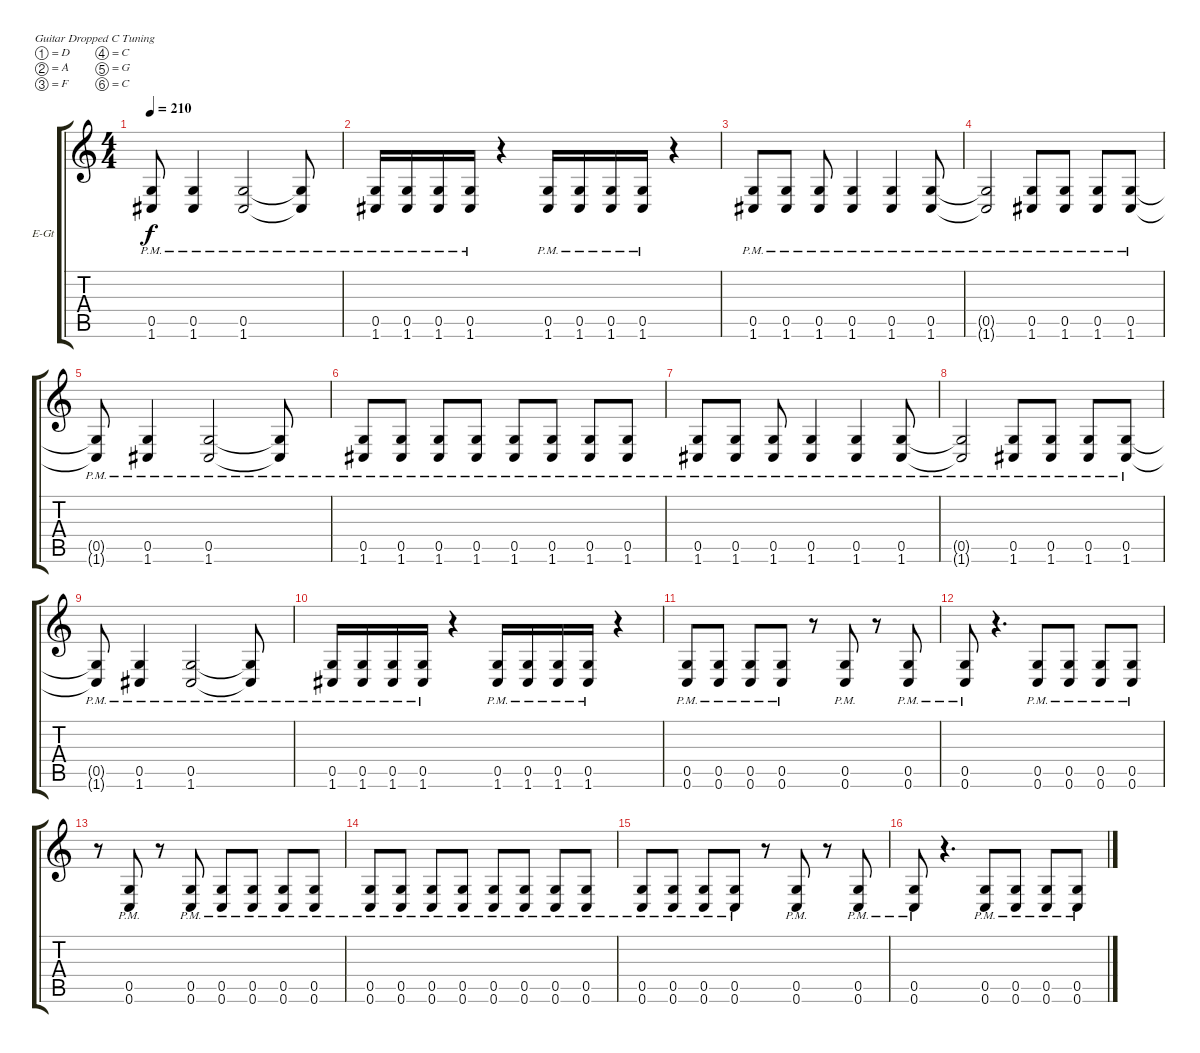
\defaultSystemsLayout 4
\bracketExtendMode groupsimilarinstruments
\firstSystemTrackNameOrientation horizontal
\otherSystemsTrackNameOrientation horizontal
\track ("Guitar 1" "E-Gt") {instrument distortionguitar}
\staff {score tabs}
\tuning (D4 A3 F3 C3 G2 C2)
\ts (4 4)
\tempo 210
\clef g2
\ks c
(1.6{pm t} 0.5{pm t}).8{dy f} (1.6{pm} 0.5{pm}).4 (1.6{pm} 0.5{pm}).2 (1.6{pm t} 0.5{pm t}).8 |
(1.6{pm} 0.5{pm}).16 (1.6{pm} 0.5{pm}).16 (0.5{pm} 1.6{pm}).16 (1.6{pm} 0.5{pm}).16 r.4 (1.6{pm} 0.5{pm}).16 (1.6{pm} 0.5{pm}).16 (0.5{pm} 1.6{pm}).16 (1.6{pm} 0.5{pm}).16 r.4 |
(1.6{pm} 0.5{pm}).8 (1.6{pm} 0.5{pm}).8 (1.6{pm} 0.5{pm}).8 (1.6{pm} 0.5{pm}).4 (1.6{pm} 0.5{pm}).4 (1.6{pm} 0.5{pm}).8 |
(1.6{pm t} 0.5{pm t}).2 (1.6{pm} 0.5{pm}).8 (1.6{pm} 0.5{pm}).8 (1.6{pm} 0.5{pm}).8 (1.6{pm} 0.5{pm}).8 |
(1.6{pm t} 0.5{pm t}).8 (1.6{pm} 0.5{pm}).4 (1.6{pm} 0.5{pm}).2 (1.6{pm t} 0.5{pm t}).8 |
(1.6{pm} 0.5{pm}).8 (1.6{pm} 0.5{pm}).8 (1.6{pm} 0.5{pm}).8 (1.6{pm} 0.5{pm}).8 (1.6{pm} 0.5{pm}).8 (1.6{pm} 0.5{pm}).8 (1.6{pm} 0.5{pm}).8 (1.6{pm} 0.5{pm}).8 |
(1.6{pm} 0.5{pm}).8 (1.6{pm} 0.5{pm}).8 (1.6{pm} 0.5{pm}).8 (1.6{pm} 0.5{pm}).4 (1.6{pm} 0.5{pm}).4 (1.6{pm} 0.5{pm}).8 |
(1.6{pm t} 0.5{pm t}).2 (1.6{pm} 0.5{pm}).8 (1.6{pm} 0.5{pm}).8 (1.6{pm} 0.5{pm}).8 (1.6{pm} 0.5{pm}).8 |
(1.6{pm t} 0.5{pm t}).8 (1.6{pm} 0.5{pm}).4 (1.6{pm} 0.5{pm}).2 (1.6{pm t} 0.5{pm t}).8 |
(1.6{pm} 0.5{pm}).16 (1.6{pm} 0.5{pm}).16 (0.5{pm} 1.6{pm}).16 (1.6{pm} 0.5{pm}).16 r.4 (1.6{pm} 0.5{pm}).16 (1.6{pm} 0.5{pm}).16 (0.5{pm} 1.6{pm}).16 (1.6{pm} 0.5{pm}).16 r.4 |
(0.6{pm} 0.5{pm}).8 (0.6{pm} 0.5{pm}).8 (0.6{pm} 0.5{pm}).8 (0.6{pm} 0.5{pm}).8 r.8 (0.6{pm} 0.5{pm}).8 r.8 (0.6{pm} 0.5{pm}).8 |
(0.5{pm} 0.6{pm}).8 r.4{d} (0.6{pm} 0.5{pm}).8 (0.6{pm} 0.5{pm}).8 (0.6{pm} 0.5{pm}).8 (0.6{pm} 0.5{pm}).8 |
r.8 (0.6{pm} 0.5{pm}).8 r.8 (0.6{pm} 0.5{pm}).8 (0.6{pm} 0.5{pm}).8 (0.6{pm} 0.5{pm}).8 (0.6{pm} 0.5{pm}).8 (0.6{pm} 0.5{pm}).8 |
(0.6{pm} 0.5{pm}).8 (0.6{pm} 0.5{pm}).8 (0.6{pm} 0.5{pm}).8 (0.6{pm} 0.5{pm}).8 (0.6{pm} 0.5{pm}).8 (0.6{pm} 0.5{pm}).8 (0.6{pm} 0.5{pm}).8 (0.6{pm} 0.5{pm}).8 |
(0.6{pm} 0.5{pm}).8 (0.6{pm} 0.5{pm}).8 (0.6{pm} 0.5{pm}).8 (0.6{pm} 0.5{pm}).8 r.8 (0.6{pm} 0.5{pm}).8 r.8 (0.6{pm} 0.5{pm}).8 |
(0.5{pm} 0.6{pm}).8 r.4{d} (0.6{pm} 0.5{pm}).8 (0.6{pm} 0.5{pm}).8 (0.6{pm} 0.5{pm}).8 (0.6{pm} 0.5{pm}).8
